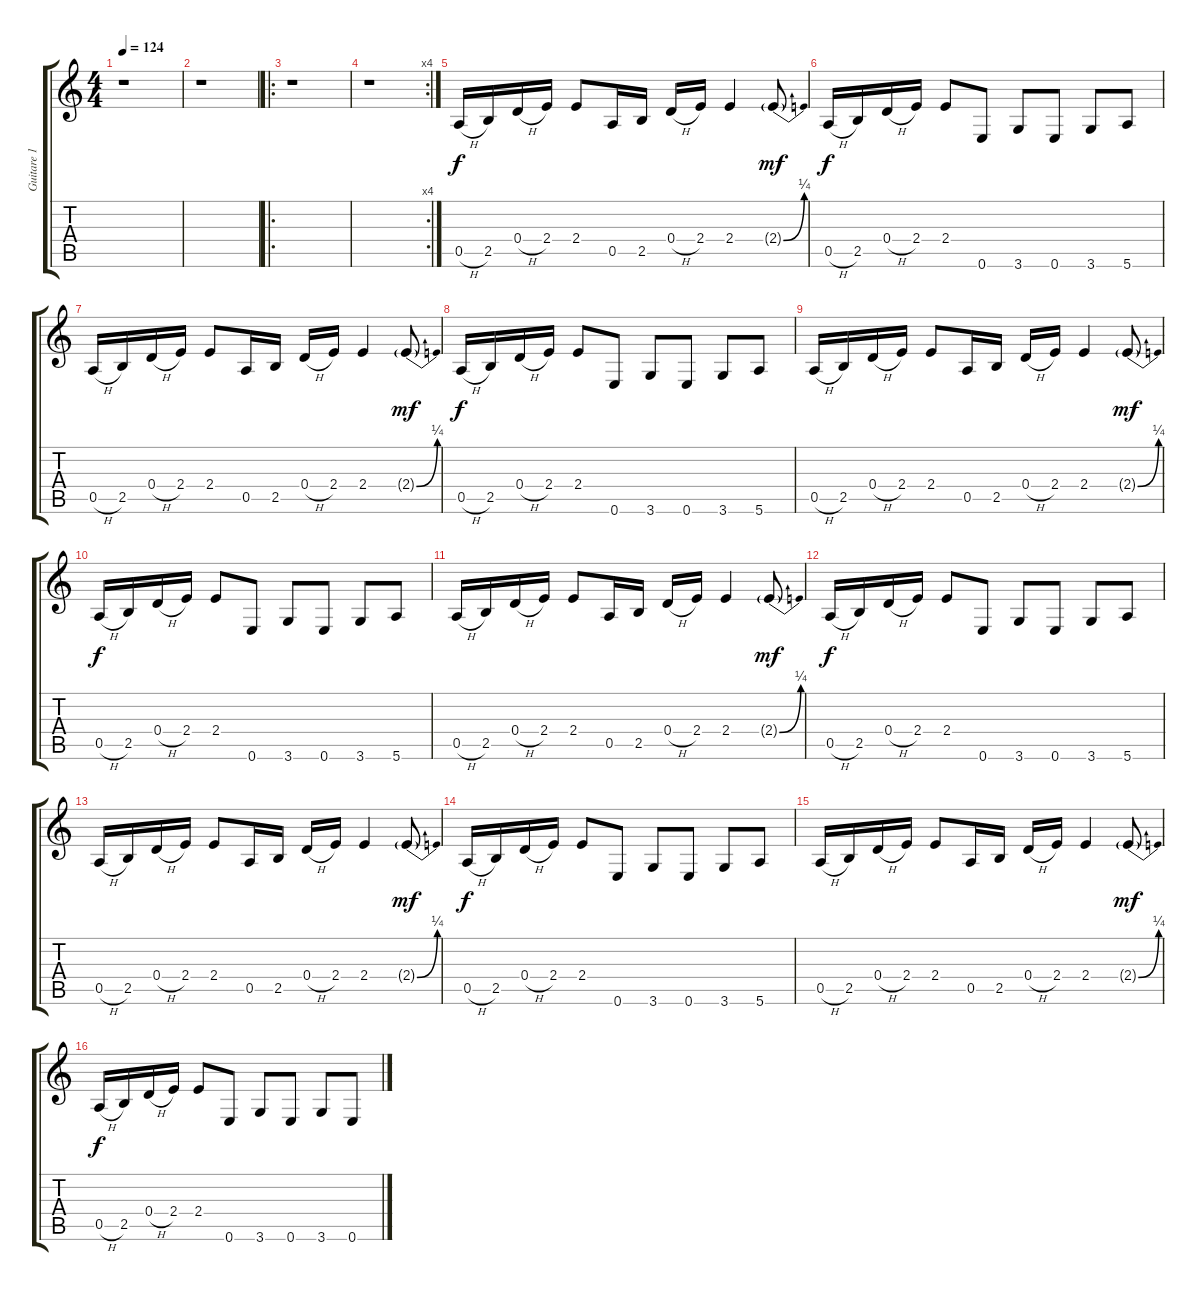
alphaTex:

\track ("Guitare 1" "Guitare 1") {instrument overdrivenguitar}
\staff {score tabs}
\tuning (E4 B3 G3 D3 A2 E2) {hide}
\ts (4 4)
\tempo 124
\clef g2
\ks c
r.1{dy f} |
r.1 |
\ro
r.1 |
\rc 4
r.1 |
0.5{h}.16 2.5.16 0.4{h}.16 2.4.16 2.4.8 0.5.16 2.5.16 0.4{h}.16 2.4.16 2.4.4 2.4{be (bend 0 0 60 1) g}.8{dy mf} |
0.5{h}.16{dy f} 2.5.16 0.4{h}.16 2.4.16 2.4.8 0.6.8 3.6.8 0.6.8 3.6.8 5.6.8 |
0.5{h}.16 2.5.16 0.4{h}.16 2.4.16 2.4.8 0.5.16 2.5.16 0.4{h}.16 2.4.16 2.4.4 2.4{be (bend 0 0 60 1) g}.8{dy mf} |
0.5{h}.16{dy f} 2.5.16 0.4{h}.16 2.4.16 2.4.8 0.6.8 3.6.8 0.6.8 3.6.8 5.6.8 |
0.5{h}.16 2.5.16 0.4{h}.16 2.4.16 2.4.8 0.5.16 2.5.16 0.4{h}.16 2.4.16 2.4.4 2.4{be (bend 0 0 60 1) g}.8{dy mf} |
0.5{h}.16{dy f} 2.5.16 0.4{h}.16 2.4.16 2.4.8 0.6.8 3.6.8 0.6.8 3.6.8 5.6.8 |
0.5{h}.16 2.5.16 0.4{h}.16 2.4.16 2.4.8 0.5.16 2.5.16 0.4{h}.16 2.4.16 2.4.4 2.4{be (bend 0 0 60 1) g}.8{dy mf} |
0.5{h}.16{dy f} 2.5.16 0.4{h}.16 2.4.16 2.4.8 0.6.8 3.6.8 0.6.8 3.6.8 5.6.8 |
0.5{h}.16 2.5.16 0.4{h}.16 2.4.16 2.4.8 0.5.16 2.5.16 0.4{h}.16 2.4.16 2.4.4 2.4{be (bend 0 0 60 1) g}.8{dy mf} |
0.5{h}.16{dy f} 2.5.16 0.4{h}.16 2.4.16 2.4.8 0.6.8 3.6.8 0.6.8 3.6.8 5.6.8 |
0.5{h}.16 2.5.16 0.4{h}.16 2.4.16 2.4.8 0.5.16 2.5.16 0.4{h}.16 2.4.16 2.4.4 2.4{be (bend 0 0 60 1) g}.8{dy mf} |
0.5{h}.16{dy f} 2.5.16 0.4{h}.16 2.4.16 2.4.8 0.6.8 3.6.8 0.6.8 3.6.8 0.6.8
